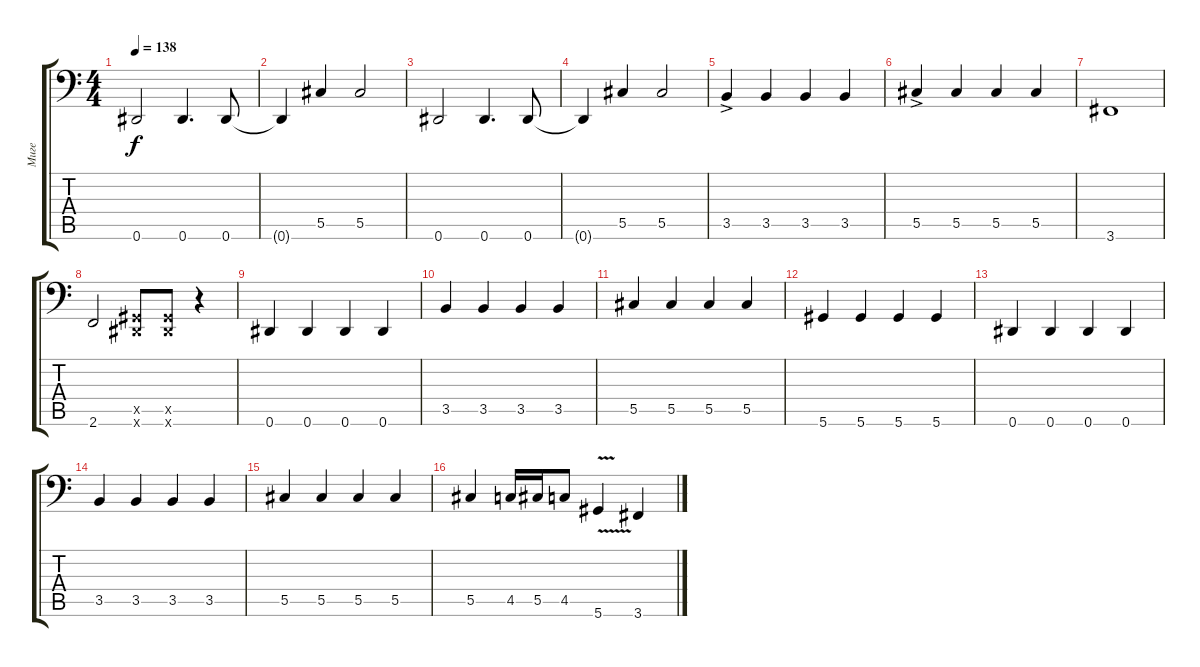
\track ("Миге" "Миге") {instrument electricbassfinger}
\staff {score tabs}
\tuning (Eb3 Bb2 Gb2 Db2 Ab1 Eb1) {hide}
\ts (4 4)
\tempo 138
\clef f4
\ks c
0.6.2{dy f} 0.6.4{d} 0.6.8 |
0.6{t}.4 5.5.4 5.5.2 |
0.6.2 0.6.4{d} 0.6.8 |
0.6{t}.4 5.5.4 5.5.2 |
3.5{ac}.4 3.5.4 3.5.4 3.5.4 |
5.5{ac}.4 5.5.4 5.5.4 5.5.4 |
3.6.1 |
2.6.2 (0.5{x} 0.6{x}).8 (0.5{x} 0.6{x}).8 r.4 |
0.6.4 0.6.4 0.6.4 0.6.4 |
3.5.4 3.5.4 3.5.4 3.5.4 |
5.5.4 5.5.4 5.5.4 5.5.4 |
5.6.4 5.6.4 5.6.4 5.6.4 |
0.6.4 0.6.4 0.6.4 0.6.4 |
3.5.4 3.5.4 3.5.4 3.5.4 |
5.5.4 5.5.4 5.5.4 5.5.4 |
5.5.4 4.5.16 5.5.16 4.5.8 5.6{v}.4 3.6.4
